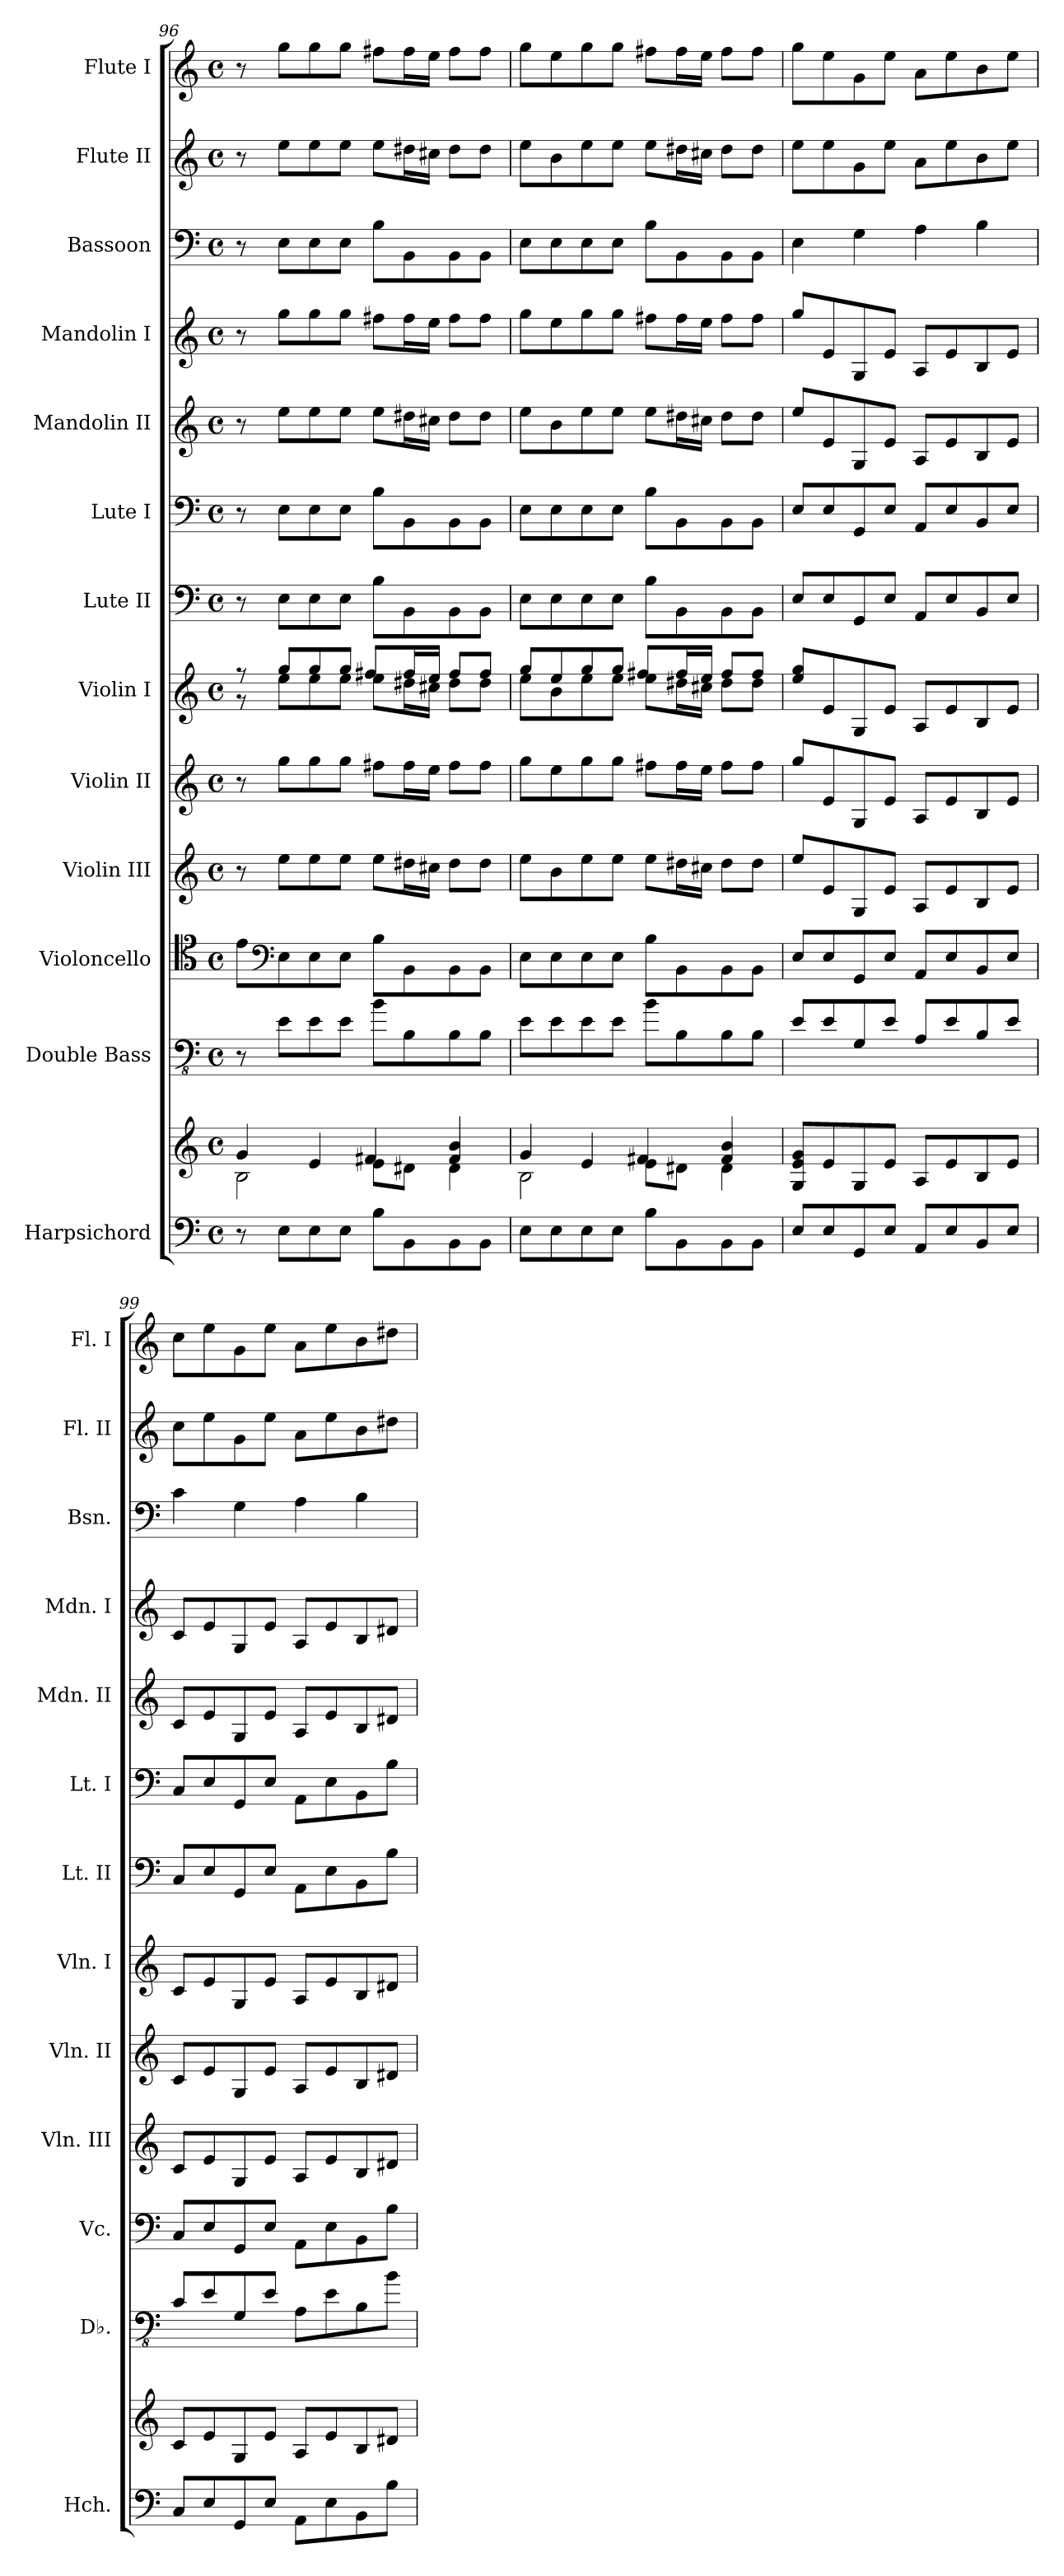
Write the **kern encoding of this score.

**kern	**kern	**kern	**kern	**kern	**kern	**kern	**kern	**kern	**kern	**kern	**kern	**kern	**kern
*part13	*part13	*part12	*part11	*part10	*part9	*part8	*part7	*part6	*part5	*part4	*part3	*part2	*part1
*staff14	*staff13	*staff12	*staff11	*staff10	*staff9	*staff8	*staff7	*staff6	*staff5	*staff4	*staff3	*staff2	*staff1
*I"Harpsichord	*	*I"Double Bass	*I"Violoncello	*I"Violin III	*I"Violin II	*I"Violin I	*I"Lute II	*I"Lute I	*I"Mandolin II	*I"Mandolin I	*I"Bassoon	*I"Flute II	*I"Flute I
*I'Hch.	*	*I'Db.	*I'Vc.	*I'Vln. III	*I'Vln. II	*I'Vln. I	*I'Lt. II	*I'Lt. I	*I'Mdn. II	*I'Mdn. I	*I'Bsn.	*I'Fl. II	*I'Fl. I
*clefF4	*clefG2	*clefFv4	*clefC4	*clefG2	*clefG2	*clefG2	*clefF4	*clefF4	*clefG2	*clefG2	*clefF4	*clefG2	*clefG2
*	*	*ITrd7c12	*	*	*	*	*	*	*	*	*	*	*
*k[]	*k[]	*k[]	*k[]	*k[]	*k[]	*k[]	*k[]	*k[]	*k[]	*k[]	*k[]	*k[]	*k[]
*M4/4	*M4/4	*M4/4	*M4/4	*M4/4	*M4/4	*M4/4	*M4/4	*M4/4	*M4/4	*M4/4	*M4/4	*M4/4	*M4/4
*met(c)	*met(c)	*met(c)	*met(c)	*met(c)	*met(c)	*met(c)	*met(c)	*met(c)	*met(c)	*met(c)	*met(c)	*met(c)	*met(c)
=96	=96	=96	=96	=96	=96	=96	=96	=96	=96	=96	=96	=96	=96
*	*^	*	*	*	*	*^	*	*	*	*	*	*	*
8r	2B\	4g/	8r	8e\L	8r	8r	8r	8r	8r	8r	8r	8r	8r	8r	8r
*	*	*	*	*clefF4	*	*	*	*	*	*	*	*	*	*	*
8E\L	.	.	8EE\L	8E\	8ee\L	8gg\L	8ee\L	8gg/L	8E\L	8E\L	8ee\L	8gg\L	8E\L	8ee\L	8gg\L
8E\	.	4e/	8EE\	8E\	8ee\	8gg\	8ee\	8gg/	8E\	8E\	8ee\	8gg\	8E\	8ee\	8gg\
8E\J	.	.	8EE\J	8E\J	8ee\J	8gg\J	8ee\J	8gg/J	8E\J	8E\J	8ee\J	8gg\J	8E\J	8ee\J	8gg\J
8B\L	8e\L	4f#X/	8BB\L	8B\L	8ee\L	8ff#X\L	8ee\L	8ff#X/L	8B\L	8B\L	8ee\L	8ff#X\L	8B\L	8ee\L	8ff#X\L
8BB\	8d#X\J	.	8BBB\	8BB\	16dd#X\L	16ff#\L	16dd#X\L	16ff#/L	8BB\	8BB\	16dd#X\L	16ff#\L	8BB\	16dd#X\L	16ff#\L
.	.	.	.	.	16cc#X\JJ	16ee\JJ	16cc#X\JJ	16ee/JJ	.	.	16cc#X\JJ	16ee\JJ	.	16cc#X\JJ	16ee\JJ
8BB\	4d#\	4f#/ 4b/	8BBB\	8BB\	8dd#\L	8ff#\L	8dd#\L	8ff#/L	8BB\	8BB\	8dd#\L	8ff#\L	8BB\	8dd#\L	8ff#\L
8BB\J	.	.	8BBB\J	8BB\J	8dd#\J	8ff#\J	8dd#\J	8ff#/J	8BB\J	8BB\J	8dd#\J	8ff#\J	8BB\J	8dd#\J	8ff#\J
=97	=97	=97	=97	=97	=97	=97	=97	=97	=97	=97	=97	=97	=97	=97	=97
8E\L	2B\	4g/	8EE\L	8E\L	8ee\L	8gg\L	8ee\L	8gg/L	8E\L	8E\L	8ee\L	8gg\L	8E\L	8ee\L	8gg\L
8E\	.	.	8EE\	8E\	8b\	8ee\	8b\	8ee/	8E\	8E\	8b\	8ee\	8E\	8b\	8ee\
8E\	.	4e/	8EE\	8E\	8ee\	8gg\	8ee\	8gg/	8E\	8E\	8ee\	8gg\	8E\	8ee\	8gg\
8E\J	.	.	8EE\J	8E\J	8ee\J	8gg\J	8ee\J	8gg/J	8E\J	8E\J	8ee\J	8gg\J	8E\J	8ee\J	8gg\J
8B\L	8e\L	4f#X/	8BB\L	8B\L	8ee\L	8ff#X\L	8ee\L	8ff#X/L	8B\L	8B\L	8ee\L	8ff#X\L	8B\L	8ee\L	8ff#X\L
8BB\	8d#X\J	.	8BBB\	8BB\	16dd#X\L	16ff#\L	16dd#X\L	16ff#/L	8BB\	8BB\	16dd#X\L	16ff#\L	8BB\	16dd#X\L	16ff#\L
.	.	.	.	.	16cc#X\JJ	16ee\JJ	16cc#X\JJ	16ee/JJ	.	.	16cc#X\JJ	16ee\JJ	.	16cc#X\JJ	16ee\JJ
8BB\	4d#\	4f#/ 4b/	8BBB\	8BB\	8dd#\L	8ff#\L	8dd#\L	8ff#/L	8BB\	8BB\	8dd#\L	8ff#\L	8BB\	8dd#\L	8ff#\L
8BB\J	.	.	8BBB\J	8BB\J	8dd#\J	8ff#\J	8dd#\J	8ff#/J	8BB\J	8BB\J	8dd#\J	8ff#\J	8BB\J	8dd#\J	8ff#\J
*	*v	*v	*	*	*	*	*v	*v	*	*	*	*	*	*	*
=98	=98	=98	=98	=98	=98	=98	=98	=98	=98	=98	=98	=98	=98
8E/L	8G/ 8e/ 8g/L	8EE/L	8E/L	8ee/L	8gg/L	8ee/ 8gg/L	8E/L	8E/L	8ee/L	8gg/L	4E\	8ee\L	8gg\L
8E/	8e/	8EE/	8E/	8e/	8e/	8e/	8E/	8E/	8e/	8e/	.	8ee\	8ee\
8GG/	8G/	8GGG/	8GG/	8G/	8G/	8G/	8GG/	8GG/	8G/	8G/	4G\	8g\	8g\
8E/J	8e/J	8EE/J	8E/J	8e/J	8e/J	8e/J	8E/J	8E/J	8e/J	8e/J	.	8ee\J	8ee\J
8AA/L	8A/L	8AAA/L	8AA/L	8A/L	8A/L	8A/L	8AA/L	8AA/L	8A/L	8A/L	4A\	8a\L	8a\L
8E/	8e/	8EE/	8E/	8e/	8e/	8e/	8E/	8E/	8e/	8e/	.	8ee\	8ee\
8BB/	8B/	8BBB/	8BB/	8B/	8B/	8B/	8BB/	8BB/	8B/	8B/	4B\	8b\	8b\
8E/J	8e/J	8EE/J	8E/J	8e/J	8e/J	8e/J	8E/J	8E/J	8e/J	8e/J	.	8ee\J	8ee\J
!!LO:PB:g=z
=99	=99	=99	=99	=99	=99	=99	=99	=99	=99	=99	=99	=99	=99
8C/L	8c/L	8CC/L	8C/L	8c/L	8c/L	8c/L	8C/L	8C/L	8c/L	8c/L	4c\	8cc\L	8cc\L
8E/	8e/	8EE/	8E/	8e/	8e/	8e/	8E/	8E/	8e/	8e/	.	8ee\	8ee\
8GG/	8G/	8GGG/	8GG/	8G/	8G/	8G/	8GG/	8GG/	8G/	8G/	4G\	8g\	8g\
8E/J	8e/J	8EE/J	8E/J	8e/J	8e/J	8e/J	8E/J	8E/J	8e/J	8e/J	.	8ee\J	8ee\J
8AA\L	8A/L	8AAA\L	8AA\L	8A/L	8A/L	8A/L	8AA\L	8AA\L	8A/L	8A/L	4A\	8a\L	8a\L
8E\	8e/	8EE\	8E\	8e/	8e/	8e/	8E\	8E\	8e/	8e/	.	8ee\	8ee\
8BB\	8B/	8BBB\	8BB\	8B/	8B/	8B/	8BB\	8BB\	8B/	8B/	4B\	8b\	8b\
8B\J	8d#X/J	8BB\J	8B\J	8d#X/J	8d#X/J	8d#X/J	8B\J	8B\J	8d#X/J	8d#X/J	.	8dd#X\J	8dd#X\J
=	=	=	=	=	=	=	=	=	=	=	=	=	=
*-	*-	*-	*-	*-	*-	*-	*-	*-	*-	*-	*-	*-	*-
